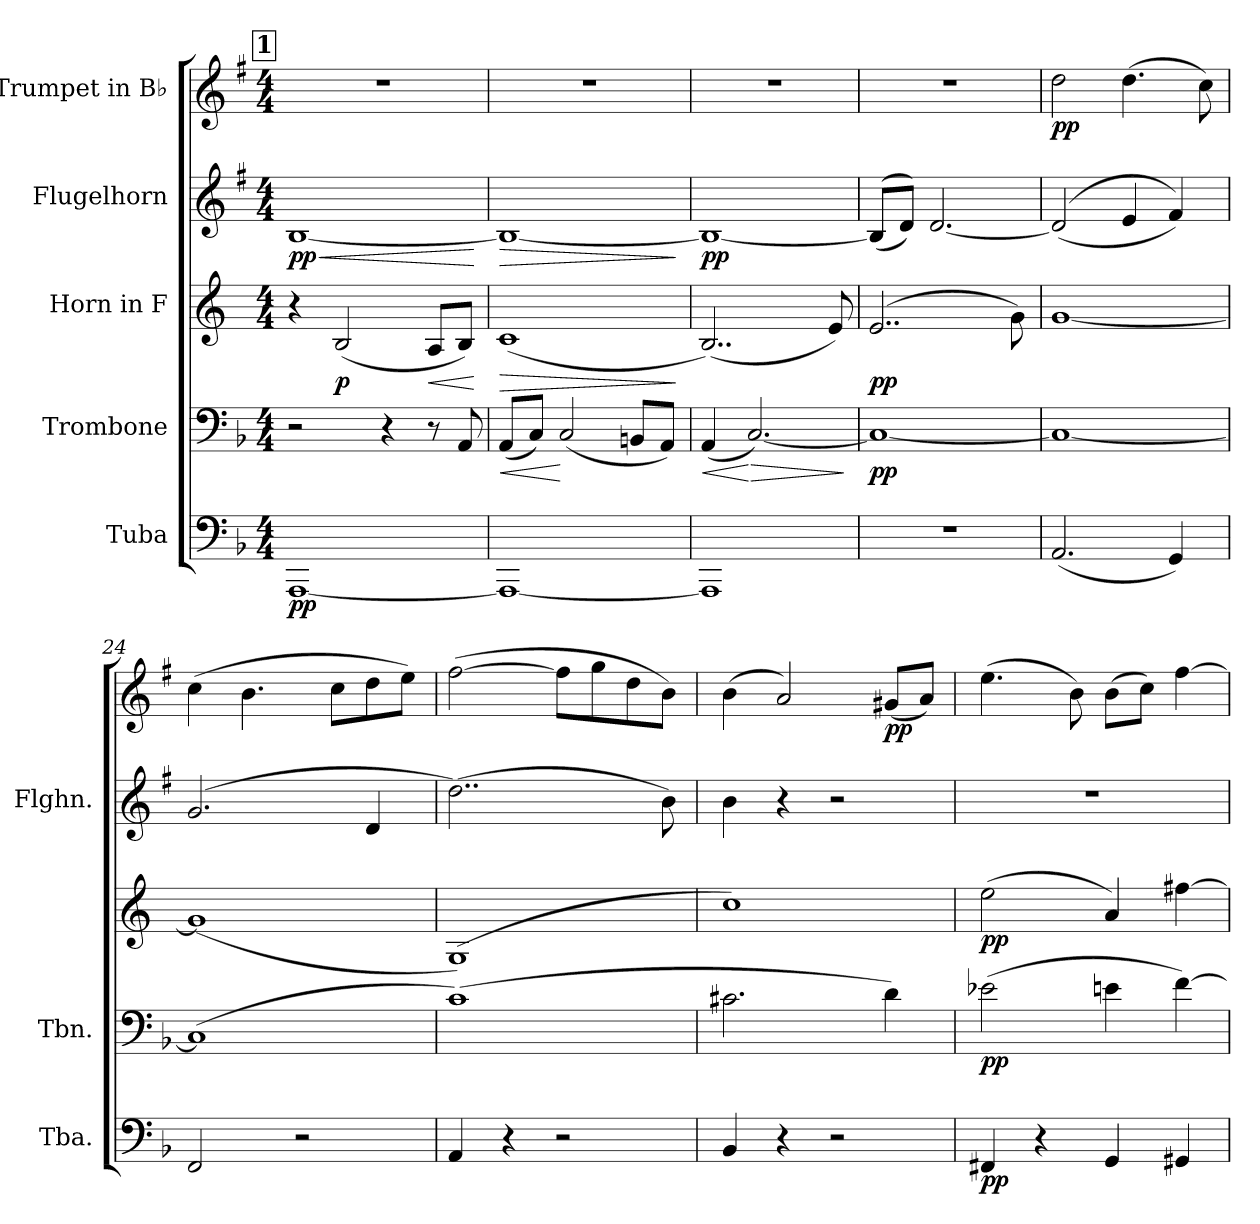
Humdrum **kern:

**kern	**dynam	**kern	**dynam	**kern	**dynam	**kern	**dynam	**kern	**dynam
*part5	*part5	*part4	*part4	*part3	*part3	*part2	*part2	*part1	*part1
*staff5	*staff5	*staff4	*staff4	*staff3	*staff3	*staff2	*staff2	*staff1	*staff1
*I"Tuba	*	*I"Trombone	*	*I"Horn in F	*	*I"Flugelhorn	*	*I"Trumpet in B♭	*
*I'Tba.	*	*I'Tbn.	*	*	*	*I'Flghn.	*	*	*
*clefF4	*	*clefF4	*	*clefG2	*	*clefG2	*	*clefG2	*
*	*	*	*	*ITrd4c7	*	*ITrd1c2	*	*ITrd1c2	*
*k[b-]	*	*k[b-]	*	*k[b-]	*	*k[b-]	*	*k[b-]	*
*M4/4	*	*M4/4	*	*M4/4	*	*M4/4	*	*M4/4	*
!!LO:REH:place=s1:a:B:fs=14:t=1
=19	=19	=19	=19	=19	=19	=19	=19	=19	=19
!	!LO:DY:b	!	!	!	!	!	!LO:HP:b	!	!
!	!	!	!	!	!	!	!LO:DY:n=1:b	!	!
[1AAA	pp	2r	.	4r	.	[1A	< pp	1r	.
!	!	!	!	!	!LO:DY:b	!	!	!	!
.	.	.	.	(<2E/	p	.	.	.	.
.	.	4r	.	.	.	.	.	.	.
!	!	!	!	!	!LO:HP:b	!	!	!	!
.	.	8r	.	8D/L	<	.	.	.	.
.	.	8AA/	.	8E/J)	.	.	.	.	.
.	.	.	.	.	[	.	[	.	.
!!LO:PB:g=z
=20	=20	=20	=20	=20	=20	=20	=20	=20	=20
!	!	!	!LO:HP:b	!	!LO:HP:b	!	!LO:HP:b	!	!
1AAA_	.	(<8AA/L	<	(<1F	>	1A_	>	1r	.
.	.	8C/J)	.	.	.	.	.	.	.
.	.	(<2C/	[	.	.	.	.	.	.
.	.	8BBn/L	.	.	.	.	.	.	.
.	.	8AA/J)	.	.	.	.	.	.	.
.	.	.	.	.	]	.	]	.	.
=21	=21	=21	=21	=21	=21	=21	=21	=21	=21
!	!	!	!LO:HP:b	!	!	!	!LO:DY:b	!	!
1AAA]	.	(<4AA/	<	(<2..E/)	.	1A_	pp	1r	.
!	!	!	!LO:HP:n=1:b	!	!	!	!	!	!
.	.	[2.C/)	[ >	.	.	.	.	.	.
.	.	.	.	8A/)	.	.	.	.	.
.	.	.	]	.	.	.	.	.	.
=22	=22	=22	=22	=22	=22	=22	=22	=22	=22
!	!	!	!LO:DY:b	!	!LO:DY:b	!	!	!	!
1r	.	1C_	pp	(>2..A/	pp	(<(<8A/L]	.	1r	.
.	.	.	.	.	.	8c/J))	.	.	.
.	.	.	.	.	.	[2.c/	.	.	.
.	.	.	.	8c\)	.	.	.	.	.
=23	=23	=23	=23	=23	=23	=23	=23	=23	=23
!	!	!	!	!	!	!	!	!	!LO:DY:b
(<2.AA/	.	1C_	.	[1c	.	(<(<2c/]	.	2cc\	pp
.	.	.	.	.	.	4d/	.	(>4.cc\	.
4GG/)	.	.	.	.	.	4e/))	.	.	.
.	.	.	.	.	.	.	.	8b-\)	.
=24	=24	=24	=24	=24	=24	=24	=24	=24	=24
2FF/	.	(>1C]	.	(<1c]	.	(>2.f/	.	(>4b-\	.
.	.	.	.	.	.	.	.	4.a\	.
2r	.	.	.	.	.	.	.	.	.
.	.	.	.	.	.	.	.	8b-\L	.
.	.	.	.	.	.	4c/	.	8cc\	.
.	.	.	.	.	.	.	.	8dd\J)	.
=25	=25	=25	=25	=25	=25	=25	=25	=25	=25
4AA/	.	(>1c)	.	(<1C)	.	(>2..cc\)	.	(>[2ee\	.
4r	.	.	.	.	.	.	.	.	.
2r	.	.	.	.	.	.	.	8ee\L]	.
.	.	.	.	.	.	.	.	8ff\	.
.	.	.	.	.	.	.	.	8cc\	.
.	.	.	.	.	.	8a\)	.	8a\J)	.
=26	=26	=26	=26	=26	=26	=26	=26	=26	=26
4BB-/	.	2.c#X\	.	1f)	.	4a\	.	(>4a\	.
4r	.	.	.	.	.	4r	.	2g/)	.
2r	.	.	.	.	.	2r	.	.	.
!	!	!	!	!	!	!	!	!	!LO:DY:b
.	.	4d\)	.	.	.	.	.	(<8f#X/L	pp
.	.	.	.	.	.	.	.	8g/J)	.
=27	=27	=27	=27	=27	=27	=27	=27	=27	=27
!	!LO:DY:b	!	!LO:DY:b	!	!LO:DY:b	!	!	!	!
4FF#X/	pp	(>2e-X\	pp	(>2a\	pp	1r	.	(>4.dd\	.
4r	.	.	.	.	.	.	.	.	.
.	.	.	.	.	.	.	.	8a\)	.
4GG/	.	4en\	.	4d/)	.	.	.	(>8a\L	.
.	.	.	.	.	.	.	.	8b-\J)	.
4GG#X/	.	[4f\)	.	[4bn\	.	.	.	[4ee\	.
=	=	=	=	=	=	=	=	=	=
*-	*-	*-	*-	*-	*-	*-	*-	*-	*-
